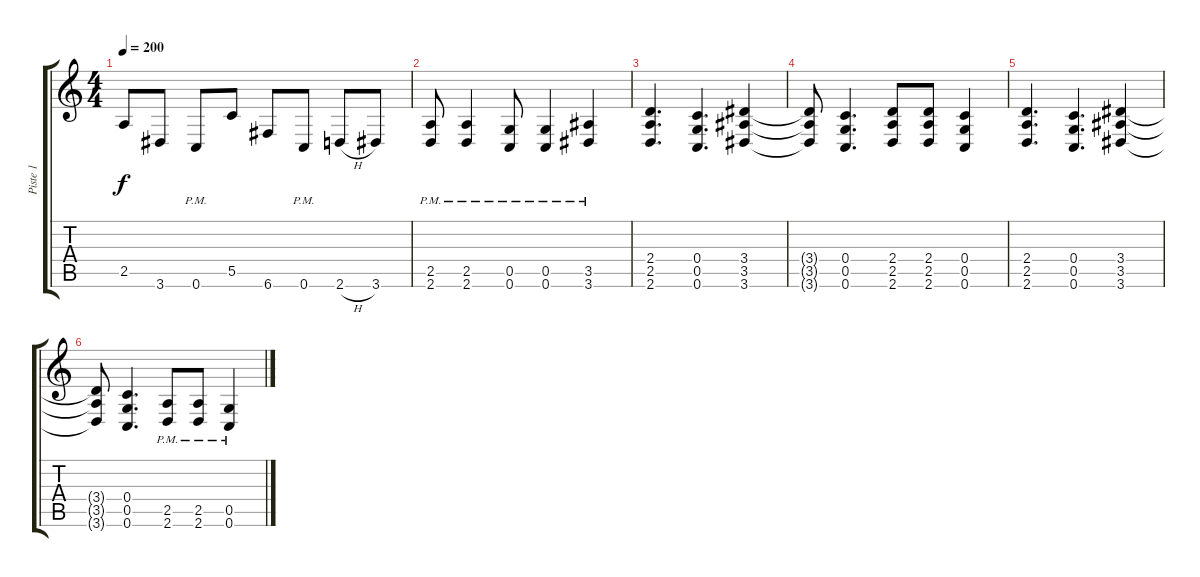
\track ("Piste 1" "Piste 1") {instrument distortionguitar}
\staff {score tabs}
\tuning (D4 A3 F3 C3 G2 C2) {hide}
\ts (4 4)
\tempo 200
\clef g2
\ks c
2.5.8{dy f} 3.6.8 0.6{pm}.8 5.5.8 6.6.8 0.6{pm}.8 2.6{h}.8 3.6.8 |
(2.5{pm} 2.6{pm}).8 (2.5{pm} 2.6{pm}).4 (0.5{pm} 0.6{pm}).8 (0.5{pm} 0.6{pm}).4 (3.5{pm} 3.6{pm}).4 |
(2.4 2.5 2.6).4{d} (0.4 0.5 0.6).4{d} (3.4 3.5 3.6).4 |
(3.4{t} 3.5{t} 3.6{t}).8 (0.4 0.5 0.6).4{d} (2.4 2.5 2.6).8 (2.4 2.5 2.6).8 (0.4 0.5 0.6).4 |
(2.4 2.5 2.6).4{d} (0.4 0.5 0.6).4{d} (3.4 3.5 3.6).4 |
(3.4{t} 3.5{t} 3.6{t}).8 (0.4 0.5 0.6).4{d} (2.5{pm} 2.6{pm}).8 (2.5{pm} 2.6{pm}).8 (0.5{pm} 0.6{pm}).4
